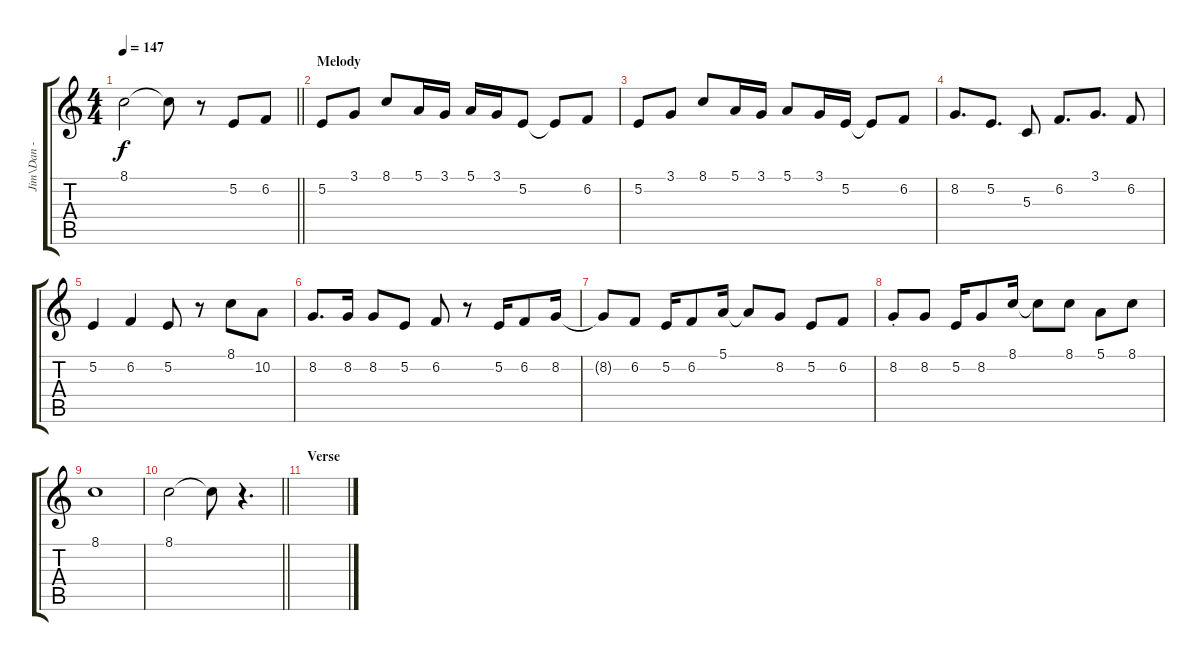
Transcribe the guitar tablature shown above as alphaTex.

\track ("Jim\\Dan - Alto Sax" "Jim\\Dan - ") {instrument altosax}
\staff {score tabs}
\tuning (E4 B3 G3 D3 A2 E2) {hide}
\ts (4 4)
\tempo 147
\clef g2
\barLineRight lightlight
\ks c
8.1.2{dy f} 8.1{t}.8 r.8 5.2.8 6.2.8 |
\section ("" "Melody")
5.2.8 3.1.8 8.1.8 5.1.16 3.1.16 5.1.16 3.1.16 5.2.8 5.2{t}.8 6.2.8 |
5.2.8 3.1.8 8.1.8 5.1.16 3.1.16 5.1.8 3.1.16 5.2.16 5.2{t}.8 6.2.8 |
8.2.8{d} 5.2.8{d} 5.3.8 6.2.8{d} 3.1.8{d} 6.2.8 |
5.2.4 6.2.4 5.2.8 r.8 8.1.8 10.2.8 |
8.2.8{d} 8.2.16 8.2.8 5.2.8 6.2.8 r.8 5.2.16 6.2.8 8.2.16 |
8.2{t}.8 6.2.8 5.2.16 6.2.8 5.1.16 5.1{t}.8 8.2.8 5.2.8 6.2.8 |
8.2{st}.8 8.2.8 5.2.16 8.2.8 8.1.16 8.1{t}.8 8.1.8 5.1.8 8.1.8 |
8.1.1 |
\barLineRight lightlight
8.1.2 8.1{t}.8 r.4{d} |
\section ("" "Verse")
